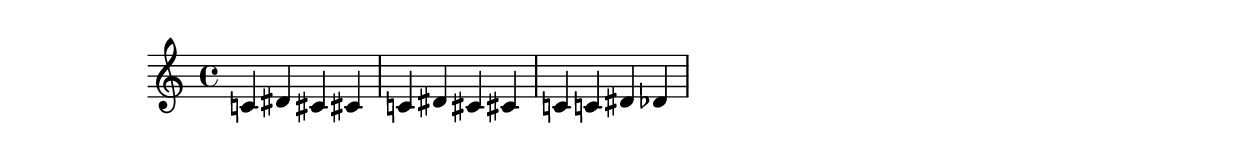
\version "2.11.62"

\header {
  lsrtags = "pitches"
  texidoc = "In early 20th century works, starting with Schoenberg,
Berg and Webern (the \"Second\" Viennese school), every pitch in the
twelve-tone scale has to be regarded as equal, without any hierarchy
such as the classical (tonal) degrees.  Therefore, these composers
print one accidental for each note, even at natural pitches, to
emphasize their new approach to music theory and language.

This snippet shows how to achieve such notation rules. 
"

  doctitle = "Dodecaphonic-style accidentals for each note including naturals"
}

\score {
  \new Staff {
    #(set-accidental-style 'dodecaphonic)
    c'4 dis' cis' cis'
    c'4 dis' cis' cis'
    c'4 c' dis' des'
  }
  \layout {
    \context {
    \Staff
    \remove "Key_engraver"
    }
  }
}
